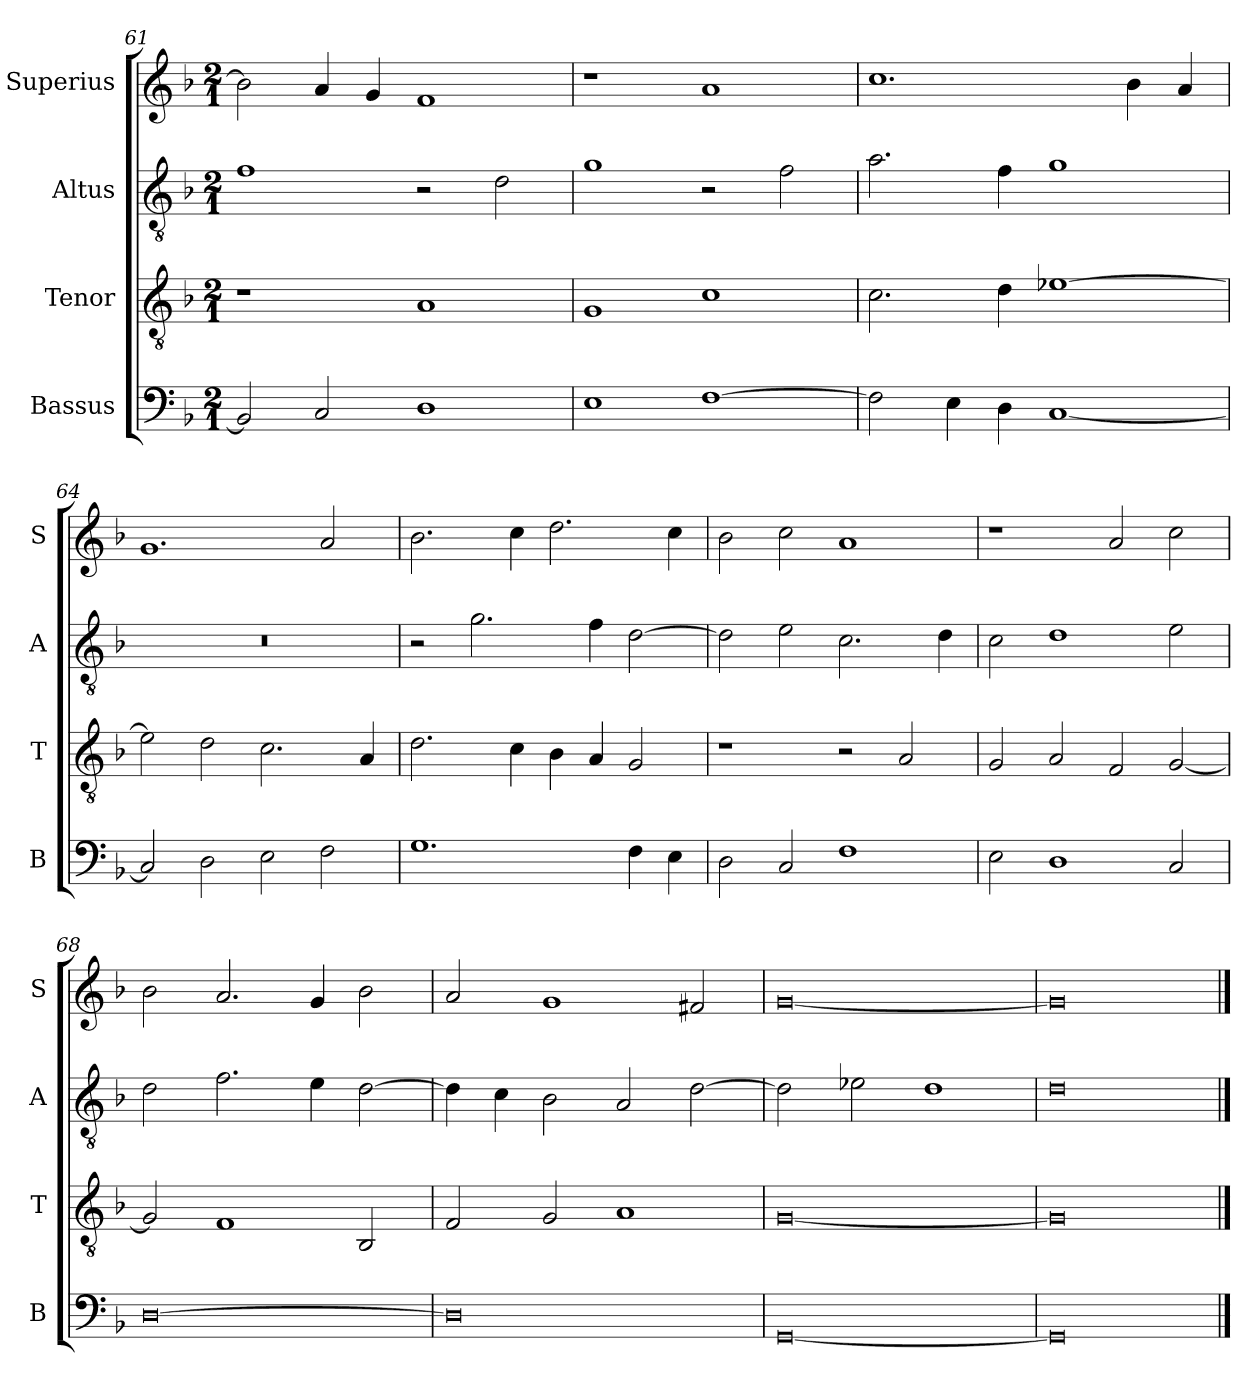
**kern	**kern	**kern	**kern
*part4	*part3	*part2	*part1
*staff4	*staff3	*staff2	*staff1
*I"Bassus	*I"Tenor	*I"Altus	*I"Superius
*I'B	*I'T	*I'A	*I'S
*clefF4	*clefGv2	*clefGv2	*clefG2
*k[b-]	*k[b-]	*k[b-]	*k[b-]
*M2/1	*M2/1	*M2/1	*M2/1
=61	=61	=61	=61
2BB-/]	1r	1f	2b-\]
2C/	.	.	4a/
.	.	.	4g/
1D	1A	2r	1f
.	.	2d\	.
=62	=62	=62	=62
1E	1G	1g	1r
[1F	1c	2r	1a
.	.	2f\	.
=63	=63	=63	=63
2F\]	2.c\	2.a\	1.cc
4E\	.	.	.
4D\	4d\	4f\	.
[1C	[1e-X	1g	.
.	.	.	4b-\
.	.	.	4a/
=64	=64	=64	=64
2C/]	2e-\]	0r	1.g
2D\	2d\	.	.
2E\	2.c\	.	.
2F\	.	.	2a/
.	4A/	.	.
=65	=65	=65	=65
1.G	2.d\	2r	2.b-\
.	.	2.g\	.
.	4c\	.	4cc\
.	4B-\	.	2.dd\
.	4A/	4f\	.
4F\	2G/	[2d\	.
4E\	.	.	4cc\
=66	=66	=66	=66
2D\	1r	2d\]	2b-\
2C/	.	2e\	2cc\
1F	2r	2.c\	1a
.	2A/	.	.
.	.	4d\	.
=67	=67	=67	=67
2E\	2G/	2c\	1r
1D	2A/	1d	.
.	2F/	.	2a/
2C/	[2G/	2e\	2cc\
=68	=68	=68	=68
[0D	2G/]	2d\	2b-\
.	1F	2.f\	2.a/
.	.	4e\	4g/
.	2BB-/	[2d\	2b-\
=69	=69	=69	=69
0D]	2F/	4d\]	2a/
.	.	4c\	.
.	2G/	2B-\	1g
.	1A	2A/	.
.	.	[2d\	2f#X/
=70	=70	=70	=70
[0GG	[0G	2d\]	[0g
.	.	2e-X\	.
.	.	1d	.
=71	=71	=71	=71
0GG]	0G]	0d	0g]
==	==	==	==
*-	*-	*-	*-
